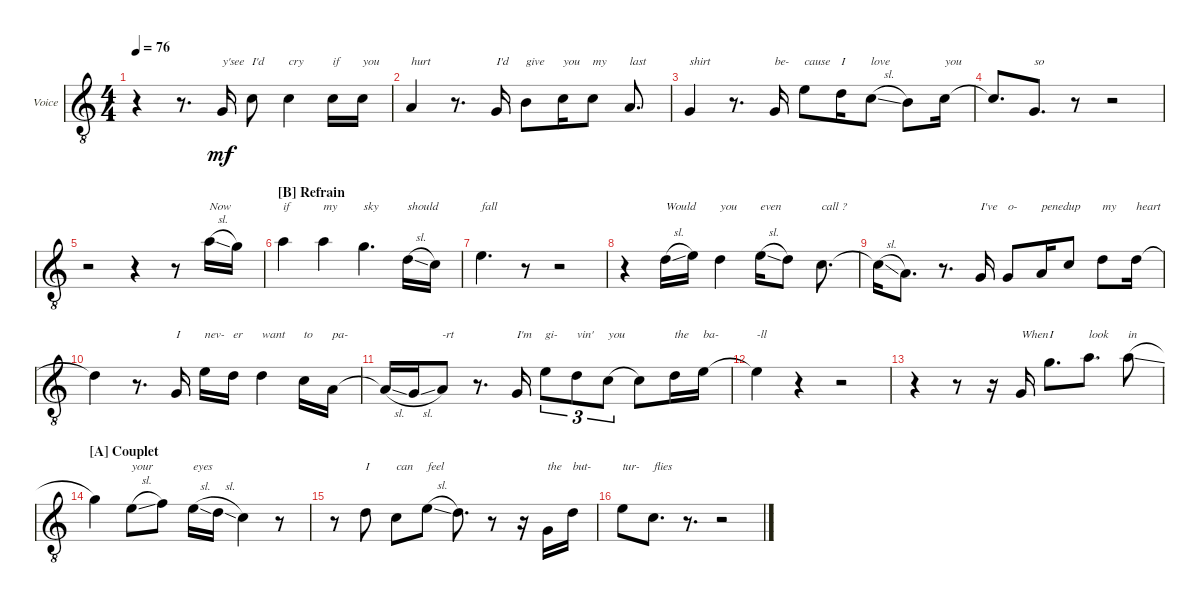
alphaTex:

\defaultSystemsLayout 4
\bracketExtendMode groupsimilarinstruments
\firstSystemTrackNameOrientation horizontal
\otherSystemsTrackNameOrientation horizontal
\track ("Norah - Voice" "Voice") {instrument cello}
\staff {score}
\tuning (E4 B3 G3 C3)
\ts (4 4)
\tempo 76
\clef g2
\ottava 8vb
\ks c
r.4{dy mf} r.8{d} 0.3.16{txt "y'see"} 1.2.8{txt "I'd"} 1.2.4{txt "cry"} 1.2.16{txt "if"} 1.2.16{txt "you"} |
2.3.4{txt "hurt"} r.8{d} 0.3.16{txt "I'd"} 0.2.8{txt "give"} 1.2.16{txt "you"} 1.2.8{txt "my"} 2.3.8{d txt "last"} |
0.3.4{txt "shirt"} r.8{d} 0.3.16{txt "be-"} 0.1.8{txt "cause"} 3.2.16{txt "I"} 1.2{sl}.8{txt "love"} 0.2.8 1.2.16{txt "you"} |
1.2{t}.8{d} 0.3.8{d txt "so"} r.8 r.2 |
r.2 r.4 r.8 5.1{sl}.16{txt "Now"} 3.1.16 |
\section ("B" "Refrain")
5.1.4{txt "if"} 5.1.4{txt "my"} 3.1.4{d txt "sky"} 3.2{sl}.16{txt "should"} 1.2.16 |
\scale
0.184776 5.2.4{d txt "fall"} r.8 r.2 |
\scale
0.362263 r.4 3.2{sl}.16{txt "Would"} 5.2.16 3.2.4{txt "you"} 5.2{sl}.16{txt "even"} 3.2.8 5.3.8{d txt "call ?"} |
\scale
0.452365 5.3{sl t}.16 2.3.8{d} r.8{d} 0.3.16{txt "I've"} 0.3.8{txt "o-"} 2.3.16{txt "pened"} 1.2.8{txt "up"} 3.2.8{txt "my"} 3.2.16{txt "heart"} |
3.2{t}.4 r.8{d} 0.3.16{txt "I"} 0.1.16{txt "nev-"} 3.2.16{txt "er"} 3.2.4{txt "want"} 1.2.16{txt "to"} 2.3.16{txt "pa-"} |
2.3{sl t}.16 0.3{sl}.16 2.3.8{txt "-rt"} r.8{d} 0.3.16{txt "I'm"} 0.1.8{tu (3 2) txt "gi-"} 3.2.8{tu (3 2) txt "vin'"} 1.2.8{tu (3 2) txt "you" legatoorigin} 1.2.8 3.2.16{txt "the"} 0.1.16{txt "ba-"} |
0.1{t}.4{txt "-ll"} r.4 r.2 |
r.4 r.8 r.16 0.3.16{txt "When"} 3.1.8{d txt "I"} 5.1.8{d txt "look"} 5.1{sl}.8{txt "in"} |
\section ("A" "Couplet")
3.1.4 0.1{sl}.8{txt "your"} 1.1.8 5.2{sl}.16{txt "eyes"} 3.2{sl}.16 1.2.4 r.8 |
r.8 3.2.8{txt "I"} 1.2.8{txt "can"} 5.2{sl}.8{txt "feel"} 3.2.8{d} r.8 r.16 0.3.16{txt "the"} 3.2.16{txt "but-"} |
0.1.8{txt "tur-"} 1.2.8{d txt "flies"} r.8{d} r.2
